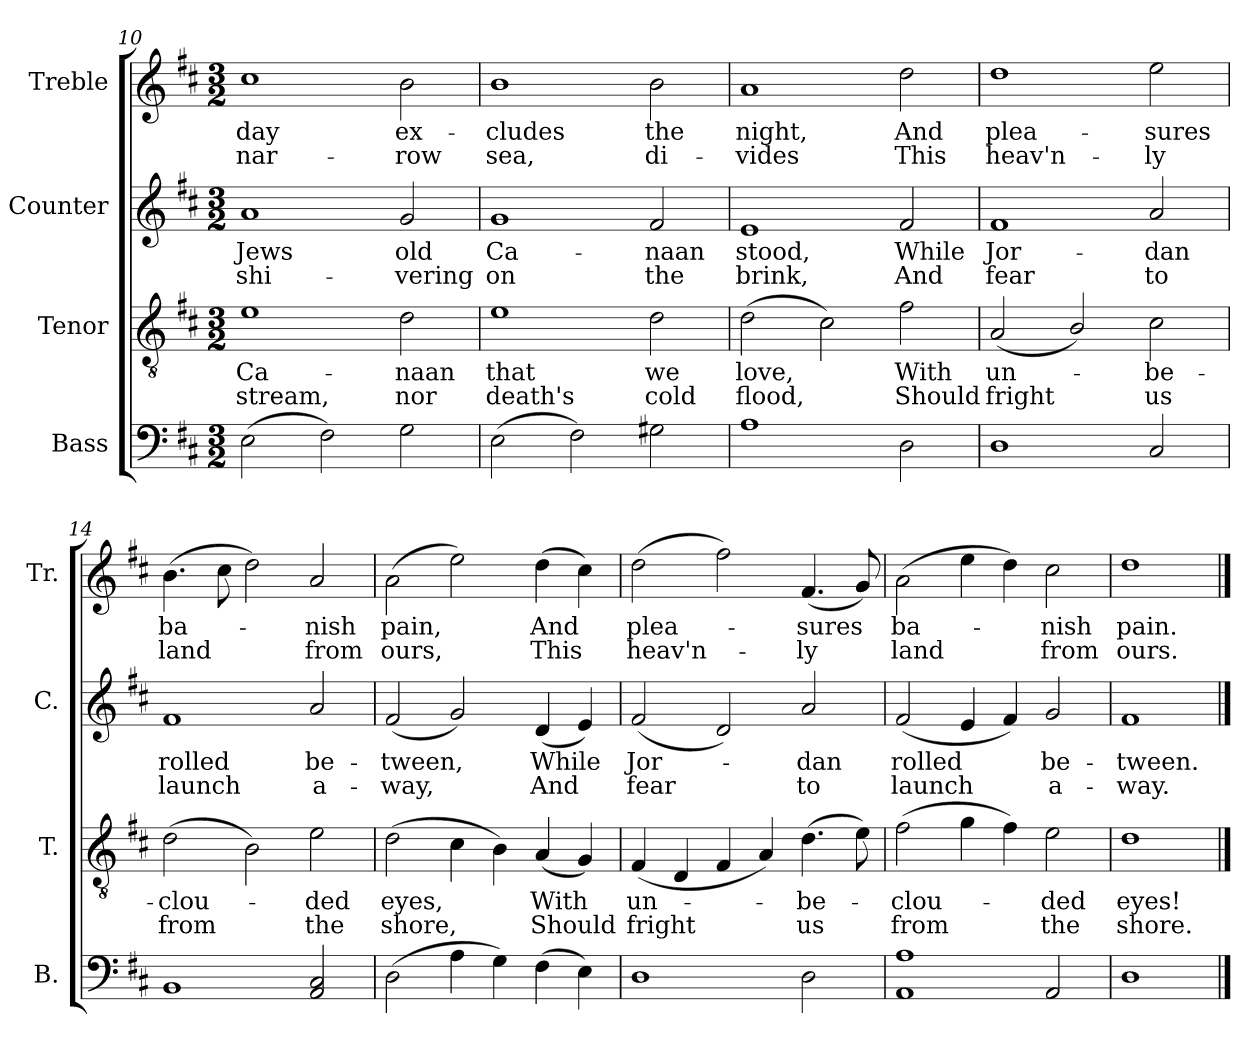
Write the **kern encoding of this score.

**kern	**kern	**text	**text	**kern	**text	**text	**kern	**text	**text
*part4	*part3	*part3	*part3	*part2	*part2	*part2	*part1	*part1	*part1
*staff4	*staff3	*staff3	*staff3	*staff2	*staff2	*staff2	*staff1	*staff1	*staff1
*I"Bass	*I"Tenor	*	*	*I"Counter	*	*	*I"Treble	*	*
*I'B.	*I'T.	*	*	*I'C.	*	*	*I'Tr.	*	*
*clefF4	*clefGv2	*	*	*clefG2	*	*	*clefG2	*	*
*k[f#c#]	*k[f#c#]	*	*	*k[f#c#]	*	*	*k[f#c#]	*	*
*M3/2	*M3/2	*	*	*M3/2	*	*	*M3/2	*	*
=10	=10	=10	=10	=10	=10	=10	=10	=10	=10
(2E\	1e	Ca-	stream,	1a	Jews	shi-	1cc#	day	nar-
2F#\)	.	.	.	.	.	.	.	.	.
2G\	2d\	-naan	nor	2g/	old	-vering	2b\	ex-	-row
=11	=11	=11	=11	=11	=11	=11	=11	=11	=11
(2E\	1e	that	death's	1g	Ca-	on	1b	-cludes	sea,
2F#\)	.	.	.	.	.	.	.	.	.
2G#X\	2d\	we	cold	2f#/	-naan	the	2b\	the	di-
=12	=12	=12	=12	=12	=12	=12	=12	=12	=12
1A	(2d\	love,	flood,	1e	stood,	brink,	1a	night,	-vides
.	2c#\)	.	.	.	.	.	.	.	.
2D\	2f#\	With	Should	2f#/	While	And	2dd\	And	This
=13	=13	=13	=13	=13	=13	=13	=13	=13	=13
1D	(2A/	un-	fright	1f#	Jor-	fear	1dd	plea-	heav'n-
.	2B/)	.	.	.	.	.	.	.	.
2C#/	2c#\	-be-	us	2a/	-dan	to	2ee\	-sures	-ly
=14	=14	=14	=14	=14	=14	=14	=14	=14	=14
1BB	(2d\	-clou-	from	1f#	rolled	launch	(4.b\	ba-	land
.	.	.	.	.	.	.	8cc#\	.	.
.	2B\)	.	.	.	.	.	2dd\)	.	.
2AA/ 2C#/	2e\	-ded	the	2a/	be-	a-	2a/	-nish	from
=15	=15	=15	=15	=15	=15	=15	=15	=15	=15
(2D\	(2d\	eyes,	shore,	(2f#/	-tween,	-way,	(2a\	pain,	ours,
4A\	4c#\	.	.	2g/)	.	.	2ee\)	.	.
4G\)	4B\)	.	.	.	.	.	.	.	.
(4F#\	(4A/	With	Should	(4d/	While	And	(4dd\	And	This
4E\)	4G/)	.	.	4e/)	.	.	4cc#\)	.	.
=16	=16	=16	=16	=16	=16	=16	=16	=16	=16
1D	(4F#/	un-	fright	(2f#/	Jor-	fear	(2dd\	plea-	heav'n-
.	4D/	.	.	.	.	.	.	.	.
.	4F#/	.	.	2d/)	.	.	2ff#\)	.	.
.	4A/)	.	.	.	.	.	.	.	.
2D\	(4.d\	-be-	us	2a/	-dan	to	(4.f#/	-sures	-ly
.	8e\)	.	.	.	.	.	8g/)	.	.
=17	=17	=17	=17	=17	=17	=17	=17	=17	=17
1AA 1A	(2f#\	-clou-	from	(2f#/	rolled	launch	(2a\	ba-	land
.	4g\	.	.	4e/	.	.	4ee\	.	.
.	4f#\)	.	.	4f#/)	.	.	4dd\)	.	.
2AA/	2e\	-ded	the	2g/	be-	a-	2cc#\	-nish	from
=18	=18	=18	=18	=18	=18	=18	=18	=18	=18
1D	1d	eyes!	shore.	1f#	-tween.	-way.	1dd	pain.	ours.
==	==	==	==	==	==	==	==	==	==
*-	*-	*-	*-	*-	*-	*-	*-	*-	*-
